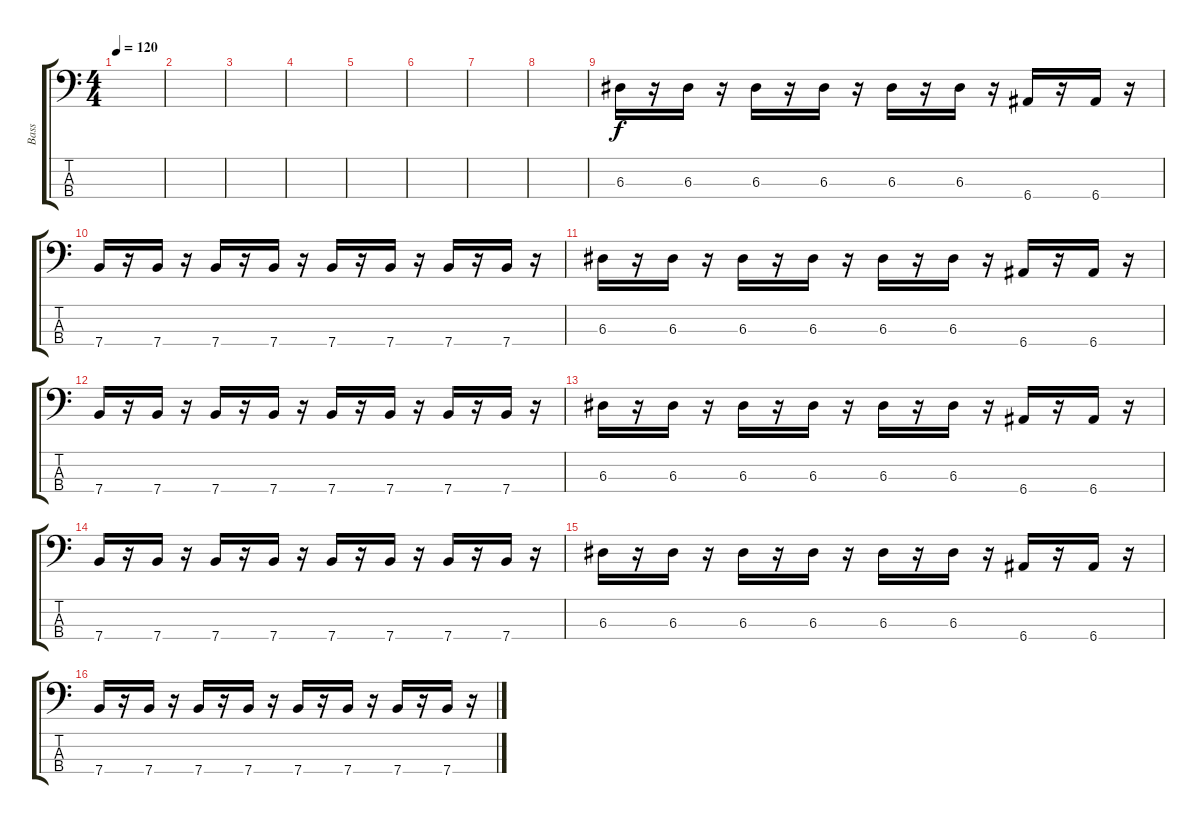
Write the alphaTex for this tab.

\track ("Bass" "Bass") {instrument fretlessbass}
\staff {score tabs}
\tuning (G2 D2 A1 E1) {hide}
\ts (4 4)
\tempo 120
\clef f4
\ks c
|
|
|
|
|
|
|
|
6.3.16 r.16 6.3.16 r.16 6.3.16 r.16 6.3.16 r.16 6.3.16 r.16 6.3.16 r.16 6.4.16 r.16 6.4.16 r.16 |
7.4.16 r.16 7.4.16 r.16 7.4.16 r.16 7.4.16 r.16 7.4.16 r.16 7.4.16 r.16 7.4.16 r.16 7.4.16 r.16 |
6.3.16 r.16 6.3.16 r.16 6.3.16 r.16 6.3.16 r.16 6.3.16 r.16 6.3.16 r.16 6.4.16 r.16 6.4.16 r.16 |
7.4.16 r.16 7.4.16 r.16 7.4.16 r.16 7.4.16 r.16 7.4.16 r.16 7.4.16 r.16 7.4.16 r.16 7.4.16 r.16 |
6.3.16 r.16 6.3.16 r.16 6.3.16 r.16 6.3.16 r.16 6.3.16 r.16 6.3.16 r.16 6.4.16 r.16 6.4.16 r.16 |
7.4.16 r.16 7.4.16 r.16 7.4.16 r.16 7.4.16 r.16 7.4.16 r.16 7.4.16 r.16 7.4.16 r.16 7.4.16 r.16 |
6.3.16 r.16 6.3.16 r.16 6.3.16 r.16 6.3.16 r.16 6.3.16 r.16 6.3.16 r.16 6.4.16 r.16 6.4.16 r.16 |
7.4.16 r.16 7.4.16 r.16 7.4.16 r.16 7.4.16 r.16 7.4.16 r.16 7.4.16 r.16 7.4.16 r.16 7.4.16 r.16
